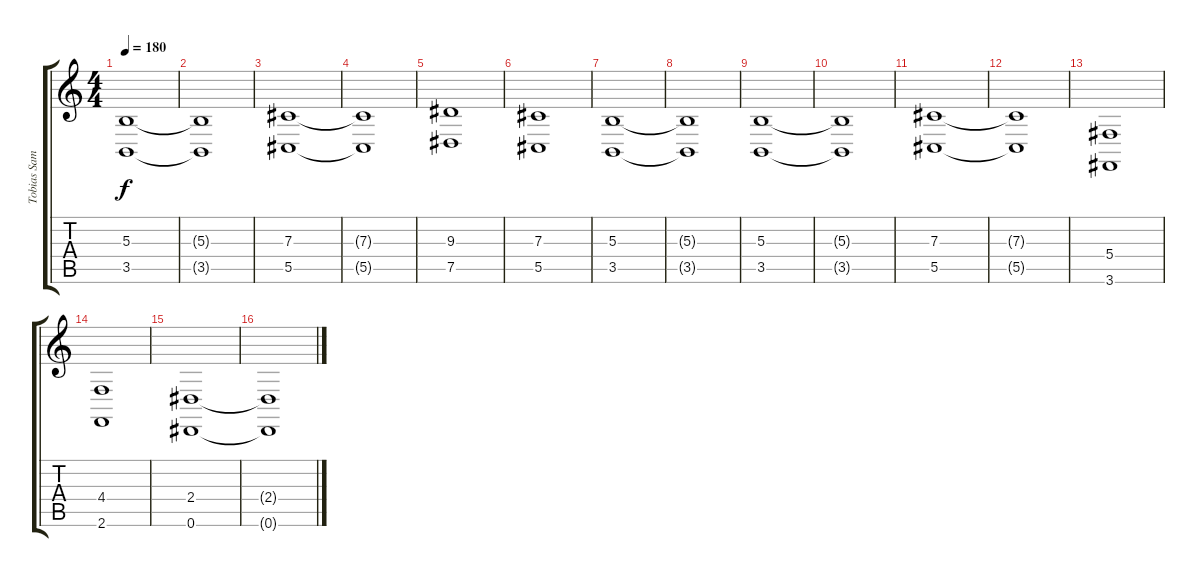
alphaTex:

\track ("Tobias Sammet (keyboard)" "Tobias Sam") {instrument choiraahs}
\staff {score tabs}
\tuning (Eb4 Bb3 Gb3 Db3 Ab2 Eb2) {hide}
\ts (4 4)
\tempo 180
\clef g2
\ks c
(5.3 3.5).1{dy f} |
(5.3{t} 3.5{t}).1 |
(7.3 5.5).1 |
(7.3{t} 5.5{t}).1 |
(9.3 7.5).1 |
(7.3 5.5).1 |
(5.3 3.5).1 |
(5.3{t} 3.5{t}).1 |
(5.3 3.5).1 |
(5.3{t} 3.5{t}).1 |
(7.3 5.5).1 |
(7.3{t} 5.5{t}).1 |
(5.4 3.6).1 |
(4.4 2.6).1 |
(2.4 0.6).1 |
(2.4{t} 0.6{t}).1
